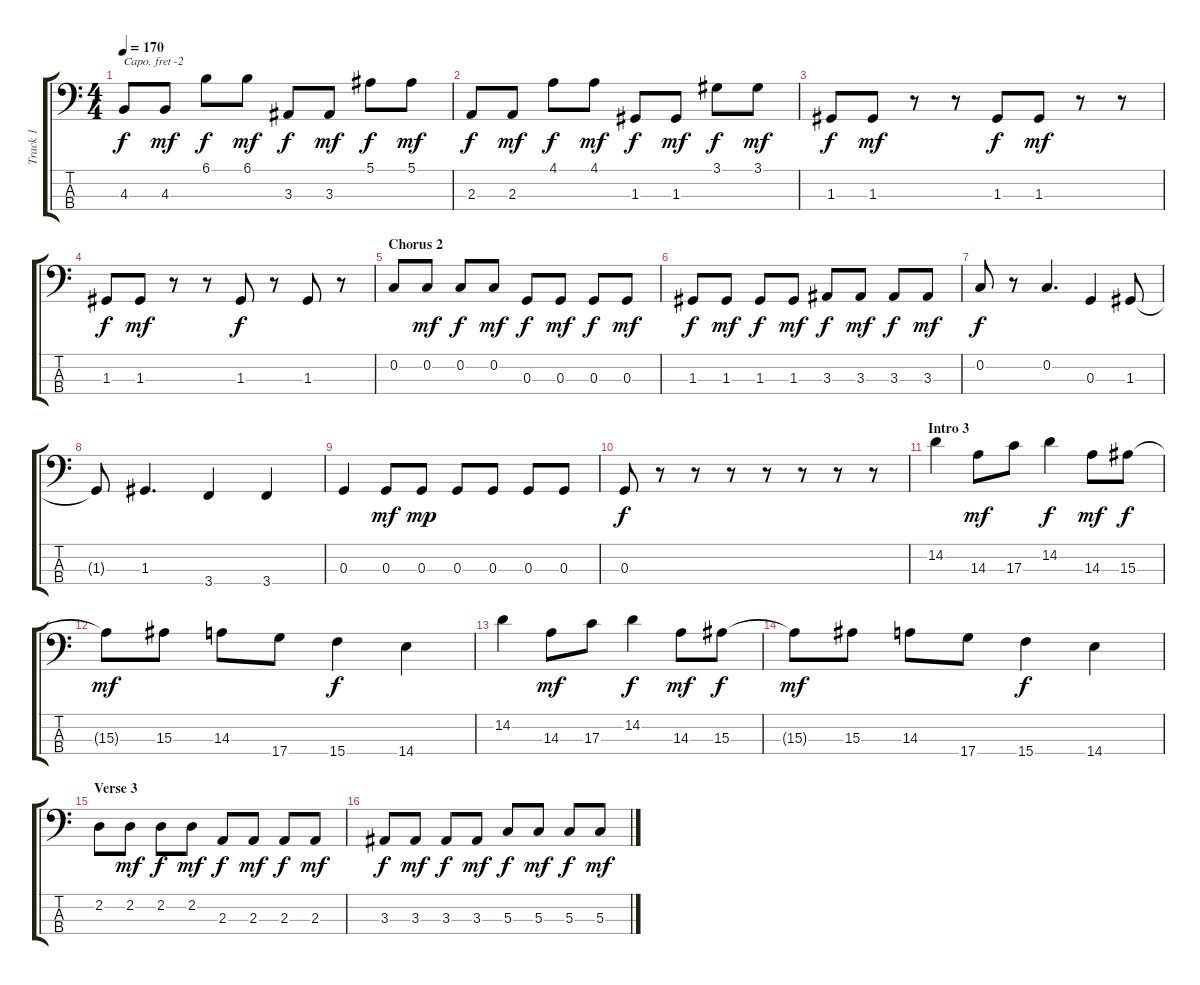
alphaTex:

\track ("Track 1" "Track 1") {instrument electricbasspick}
\staff {score tabs}
\capo -2
\tuning (G2 D2 A1 E1) {hide}
\ts (4 4)
\tempo 170
\clef f4
\ks c
4.3.8{dy f} 4.3.8{dy mf} 6.1.8{dy f} 6.1.8{dy mf} 3.3.8{dy f} 3.3.8{dy mf} 5.1.8{dy f} 5.1.8{dy mf} |
2.3.8{dy f} 2.3.8{dy mf} 4.1.8{dy f} 4.1.8{dy mf} 1.3.8{dy f} 1.3.8{dy mf} 3.1.8{dy f} 3.1.8{dy mf} |
1.3.8{dy f} 1.3.8{dy mf} r.8 r.8 1.3.8{dy f} 1.3.8{dy mf} r.8 r.8 |
1.3.8{dy f} 1.3.8{dy mf} r.8 r.8 1.3.8{dy f} r.8 1.3.8 r.8 |
\section ("" "Chorus 2")
0.2.8 0.2.8{dy mf} 0.2.8{dy f} 0.2.8{dy mf} 0.3.8{dy f} 0.3.8{dy mf} 0.3.8{dy f} 0.3.8{dy mf} |
1.3.8{dy f} 1.3.8{dy mf} 1.3.8{dy f} 1.3.8{dy mf} 3.3.8{dy f} 3.3.8{dy mf} 3.3.8{dy f} 3.3.8{dy mf} |
0.2.8{dy f} r.8 0.2.4{d} 0.3.4 1.3.8 |
1.3{t}.8 1.3.4{d} 3.4.4 3.4.4 |
0.3.4 0.3.8{dy mf} 0.3.8{dy mp} 0.3.8 0.3.8 0.3.8 0.3.8 |
0.3.8{dy f} r.8 r.8 r.8 r.8 r.8 r.8 r.8 |
\section ("" "Intro 3")
14.2.4 14.3.8{dy mf} 17.3.8 14.2.4{dy f} 14.3.8{dy mf} 15.3.8{dy f} |
15.3{t}.8{dy mf} 15.3.8 14.3.8 17.4.8 15.4.4{dy f} 14.4.4 |
14.2.4 14.3.8{dy mf} 17.3.8 14.2.4{dy f} 14.3.8{dy mf} 15.3.8{dy f} |
15.3{t}.8{dy mf} 15.3.8 14.3.8 17.4.8 15.4.4{dy f} 14.4.4 |
\section ("" "Verse 3")
2.2.8 2.2.8{dy mf} 2.2.8{dy f} 2.2.8{dy mf} 2.3.8{dy f} 2.3.8{dy mf} 2.3.8{dy f} 2.3.8{dy mf} |
3.3.8{dy f} 3.3.8{dy mf} 3.3.8{dy f} 3.3.8{dy mf} 5.3.8{dy f} 5.3.8{dy mf} 5.3.8{dy f} 5.3.8{dy mf}
